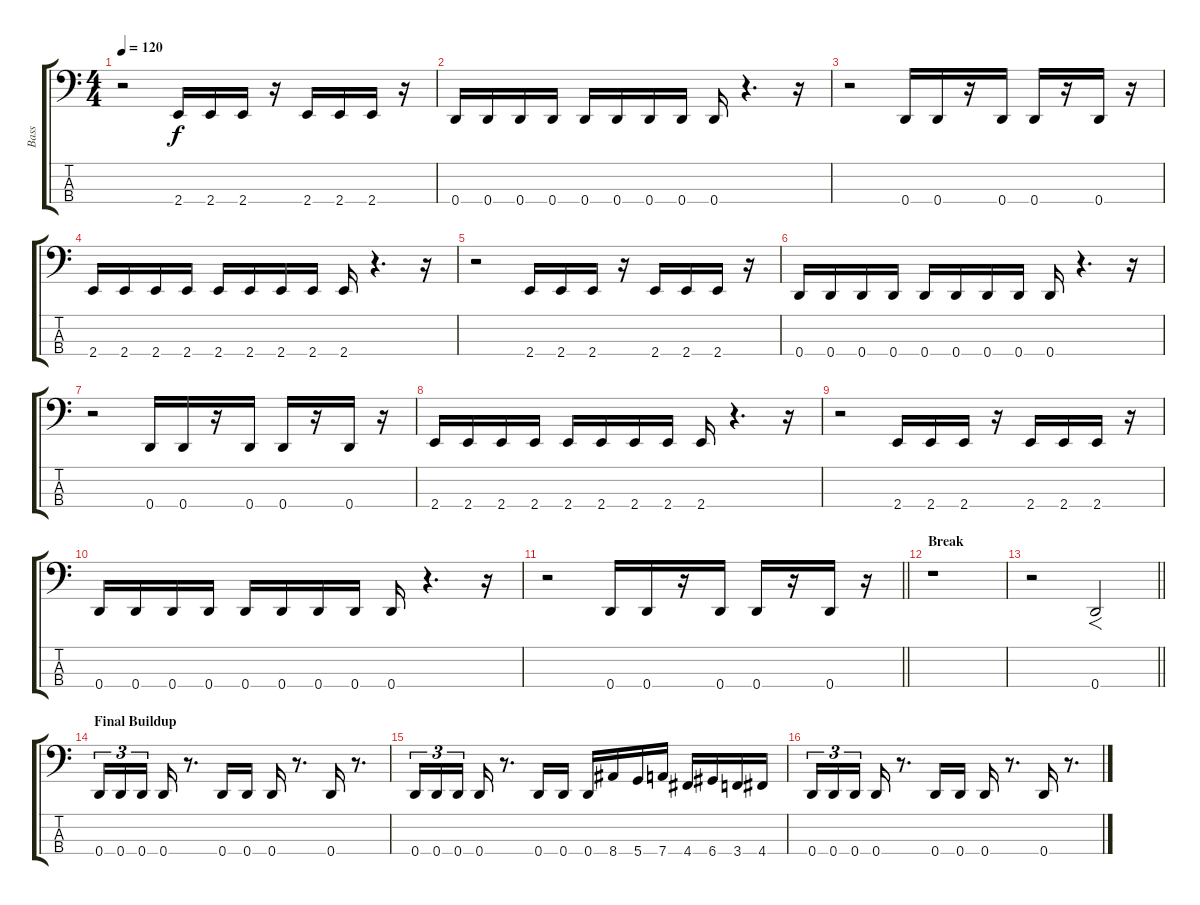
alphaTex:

\track ("Bass" "Bass") {instrument electricbassfinger}
\staff {score tabs}
\tuning (G2 D2 A1 D1) {hide}
\ts (4 4)
\tempo 120
\clef f4
\ks c
r.2{dy f} 2.4.16 2.4.16 2.4.16 r.16 2.4.16 2.4.16 2.4.16 r.16 |
0.4.16 0.4.16 0.4.16 0.4.16 0.4.16 0.4.16 0.4.16 0.4.16 0.4.16 r.4{d} r.16 |
r.2 0.4.16 0.4.16 r.16 0.4.16 0.4.16 r.16 0.4.16 r.16 |
2.4.16 2.4.16 2.4.16 2.4.16 2.4.16 2.4.16 2.4.16 2.4.16 2.4.16 r.4{d} r.16 |
r.2 2.4.16 2.4.16 2.4.16 r.16 2.4.16 2.4.16 2.4.16 r.16 |
0.4.16 0.4.16 0.4.16 0.4.16 0.4.16 0.4.16 0.4.16 0.4.16 0.4.16 r.4{d} r.16 |
r.2 0.4.16 0.4.16 r.16 0.4.16 0.4.16 r.16 0.4.16 r.16 |
2.4.16 2.4.16 2.4.16 2.4.16 2.4.16 2.4.16 2.4.16 2.4.16 2.4.16 r.4{d} r.16 |
r.2 2.4.16 2.4.16 2.4.16 r.16 2.4.16 2.4.16 2.4.16 r.16 |
0.4.16 0.4.16 0.4.16 0.4.16 0.4.16 0.4.16 0.4.16 0.4.16 0.4.16 r.4{d} r.16 |
\barLineRight lightlight
r.2 0.4.16 0.4.16 r.16 0.4.16 0.4.16 r.16 0.4.16 r.16 |
\section ("" "Break")
r.1 |
\barLineRight lightlight
r.2 0.4.2{f} |
\section ("" "Final Buildup")
0.4.16{tu (3 2)} 0.4.16{tu (3 2)} 0.4.16{tu (3 2) beam splitsecondary} 0.4.16 r.8{d} 0.4.16 0.4.16 0.4.16 r.8{d} 0.4.16 r.8{d} |
0.4.16{tu (3 2)} 0.4.16{tu (3 2)} 0.4.16{tu (3 2) beam splitsecondary} 0.4.16 r.8{d} 0.4.16 0.4.16 0.4.16 8.4.16 5.4.16 7.4.16 4.4.16 6.4.16 3.4.16 4.4.16 |
0.4.16{tu (3 2)} 0.4.16{tu (3 2)} 0.4.16{tu (3 2) beam splitsecondary} 0.4.16 r.8{d} 0.4.16 0.4.16 0.4.16 r.8{d} 0.4.16 r.8{d}
